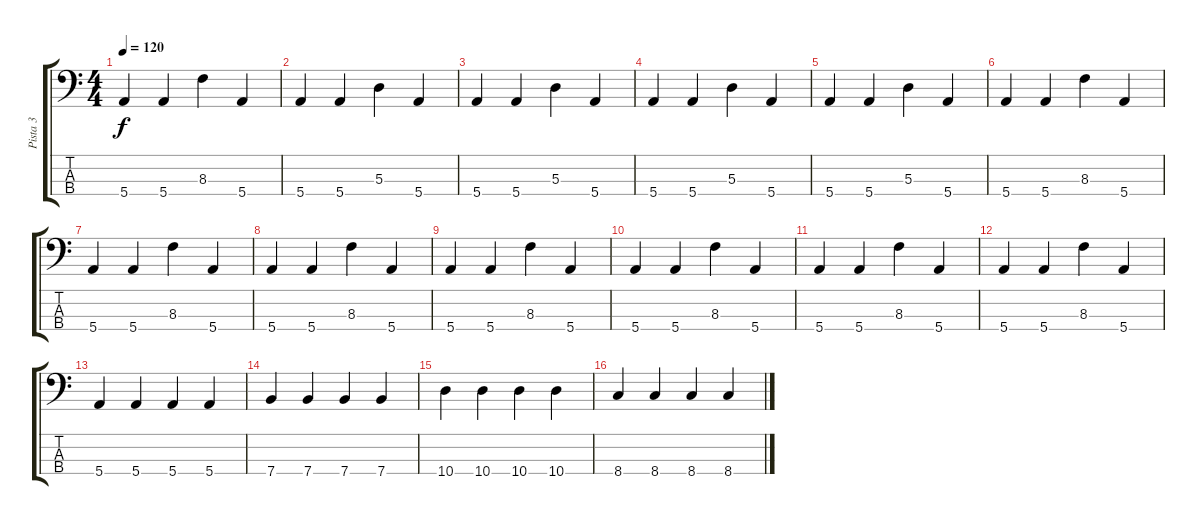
\track ("Pista 3" "Pista 3") {instrument electricbassfinger}
\staff {score tabs}
\tuning (G2 D2 A1 E1) {hide}
\ts (4 4)
\tempo 120
\clef f4
\ks c
5.4.4{dy f} 5.4.4 8.3.4 5.4.4 |
5.4.4 5.4.4 5.3.4 5.4.4 |
5.4.4 5.4.4 5.3.4 5.4.4 |
5.4.4 5.4.4 5.3.4 5.4.4 |
5.4.4 5.4.4 5.3.4 5.4.4 |
5.4.4 5.4.4 8.3.4 5.4.4 |
5.4.4 5.4.4 8.3.4 5.4.4 |
5.4.4 5.4.4 8.3.4 5.4.4 |
5.4.4 5.4.4 8.3.4 5.4.4 |
5.4.4 5.4.4 8.3.4 5.4.4 |
5.4.4 5.4.4 8.3.4 5.4.4 |
5.4.4 5.4.4 8.3.4 5.4.4 |
5.4.4 5.4.4 5.4.4 5.4.4 |
7.4.4 7.4.4 7.4.4 7.4.4 |
10.4.4 10.4.4 10.4.4 10.4.4 |
8.4.4 8.4.4 8.4.4 8.4.4
